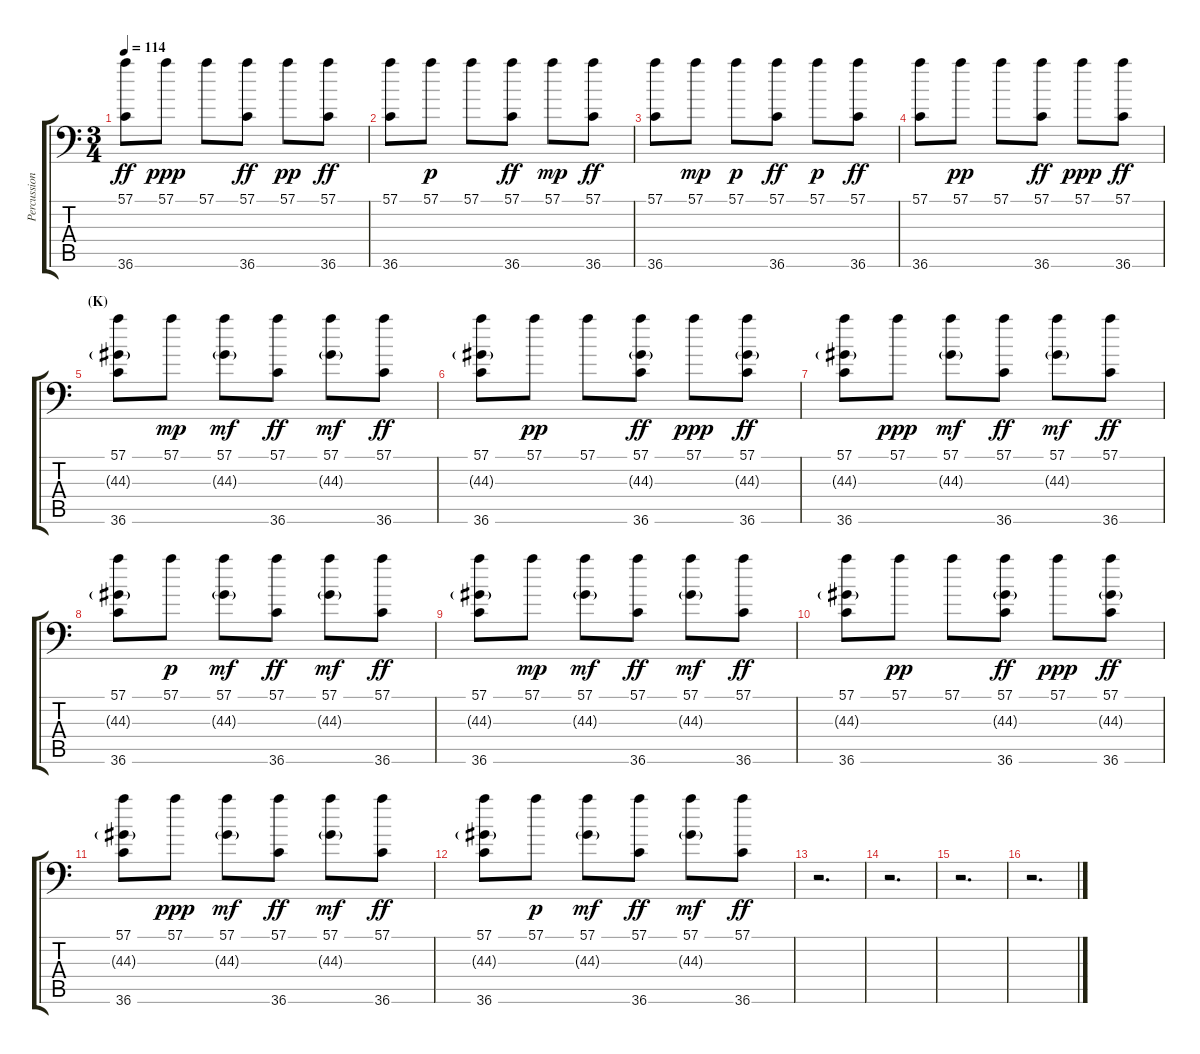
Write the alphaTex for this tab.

\track ("Percussion" "Percussion") {instrument acousticgrandpiano}
\staff {score tabs}
\tuning (C-1 C-1 C-1 C-1 C-1 C-1) {hide}
\ts (3 4)
\tempo 114
\clef f4
\ks c
(57.1 36.6).8{dy ff} 57.1.8{dy ppp} 57.1.8 (57.1 36.6).8{dy ff} 57.1.8{dy pp} (57.1 36.6).8{dy ff} |
(57.1 36.6).8 57.1.8{dy p} 57.1.8 (57.1 36.6).8{dy ff} 57.1.8{dy mp} (57.1 36.6).8{dy ff} |
(57.1 36.6).8 57.1.8{dy mp} 57.1.8{dy p} (57.1 36.6).8{dy ff} 57.1.8{dy p} (57.1 36.6).8{dy ff} |
(57.1 36.6).8 57.1.8{dy pp} 57.1.8 (57.1 36.6).8{dy ff} 57.1.8{dy ppp} (57.1 36.6).8{dy ff} |
\section ("" "(K)")
(57.1 44.3{g} 36.6).8 57.1.8{dy mp} (57.1 44.3{g}).8{dy mf} (57.1 36.6).8{dy ff} (57.1 44.3{g}).8{dy mf} (57.1 36.6).8{dy ff} |
(57.1 44.3{g} 36.6).8 57.1.8{dy pp} 57.1.8 (57.1 44.3{g} 36.6).8{dy ff} 57.1.8{dy ppp} (57.1 44.3{g} 36.6).8{dy ff} |
(57.1 44.3{g} 36.6).8 57.1.8{dy ppp} (57.1 44.3{g}).8{dy mf} (57.1 36.6).8{dy ff} (57.1 44.3{g}).8{dy mf} (57.1 36.6).8{dy ff} |
(57.1 44.3{g} 36.6).8 57.1.8{dy p} (57.1 44.3{g}).8{dy mf} (57.1 36.6).8{dy ff} (57.1 44.3{g}).8{dy mf} (57.1 36.6).8{dy ff} |
(57.1 44.3{g} 36.6).8 57.1.8{dy mp} (57.1 44.3{g}).8{dy mf} (57.1 36.6).8{dy ff} (57.1 44.3{g}).8{dy mf} (57.1 36.6).8{dy ff} |
(57.1 44.3{g} 36.6).8 57.1.8{dy pp} 57.1.8 (57.1 44.3{g} 36.6).8{dy ff} 57.1.8{dy ppp} (57.1 44.3{g} 36.6).8{dy ff} |
(57.1 44.3{g} 36.6).8 57.1.8{dy ppp} (57.1 44.3{g}).8{dy mf} (57.1 36.6).8{dy ff} (57.1 44.3{g}).8{dy mf} (57.1 36.6).8{dy ff} |
(57.1 44.3{g} 36.6).8 57.1.8{dy p} (57.1 44.3{g}).8{dy mf} (57.1 36.6).8{dy ff} (57.1 44.3{g}).8{dy mf} (57.1 36.6).8{dy ff} |
r.2{d} |
r.2{d} |
r.2{d} |
r.2{d}
